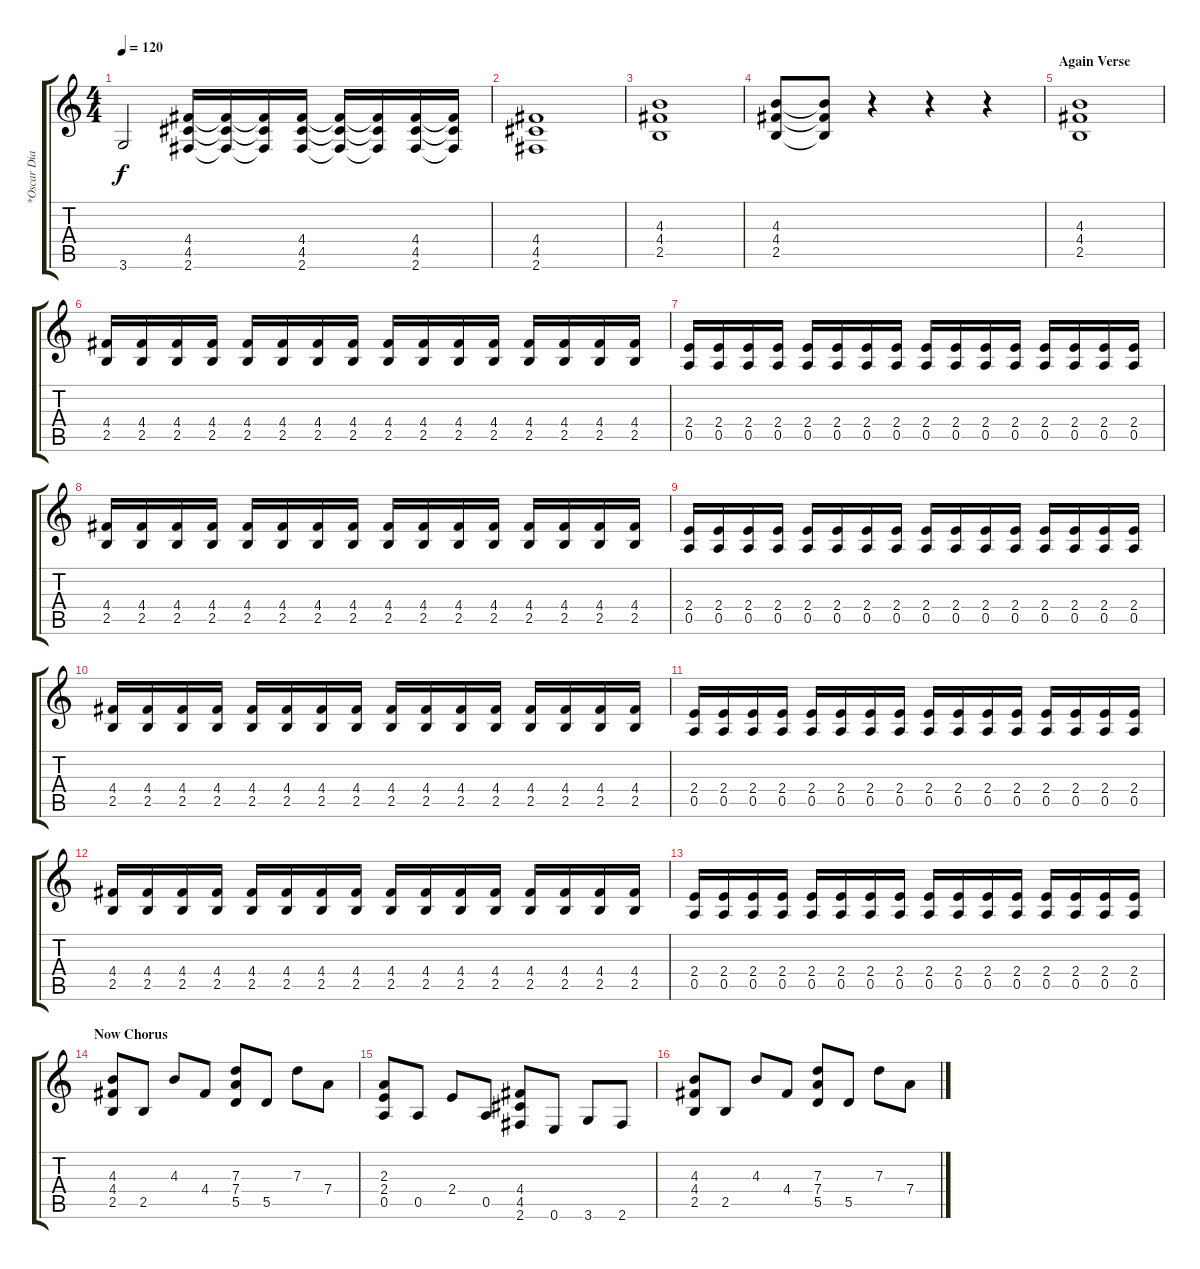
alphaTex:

\track ("*Oscar Diaz" "*Oscar Dia") {instrument distortionguitar}
\staff {score tabs}
\tuning (E4 B3 G3 D3 A2 E2) {hide}
\ts (4 4)
\tempo 120
\clef g2
\ks c
3.6.2{dy f} (4.4 4.5 2.6).16 (4.4{t} 4.5{t} 2.6{t}).16 (4.4{t} 4.5{t} 2.6{t}).16 (4.4 4.5 2.6).16 (4.4{t} 4.5{t} 2.6{t}).16 (4.4{t} 4.5{t} 2.6{t}).16 (4.4 4.5 2.6).16 (4.4{t} 4.5{t} 2.6{t}).16 |
(4.4 4.5 2.6).1 |
(4.3 4.4 2.5).1 |
(4.3 4.4 2.5).8 (4.3{t} 4.4{t} 2.5{t}).8 r.4 r.4 r.4 |
\section ("" "Again Verse")
(4.3 4.4 2.5).1 |
(4.4 2.5).16 (4.4 2.5).16 (4.4 2.5).16 (4.4 2.5).16 (4.4 2.5).16 (4.4 2.5).16 (4.4 2.5).16 (4.4 2.5).16 (4.4 2.5).16 (4.4 2.5).16 (4.4 2.5).16 (4.4 2.5).16 (4.4 2.5).16 (4.4 2.5).16 (4.4 2.5).16 (4.4 2.5).16 |
(2.4 0.5).16 (2.4 0.5).16 (2.4 0.5).16 (2.4 0.5).16 (2.4 0.5).16 (2.4 0.5).16 (2.4 0.5).16 (2.4 0.5).16 (2.4 0.5).16 (2.4 0.5).16 (2.4 0.5).16 (2.4 0.5).16 (2.4 0.5).16 (2.4 0.5).16 (2.4 0.5).16 (2.4 0.5).16 |
(4.4 2.5).16 (4.4 2.5).16 (4.4 2.5).16 (4.4 2.5).16 (4.4 2.5).16 (4.4 2.5).16 (4.4 2.5).16 (4.4 2.5).16 (4.4 2.5).16 (4.4 2.5).16 (4.4 2.5).16 (4.4 2.5).16 (4.4 2.5).16 (4.4 2.5).16 (4.4 2.5).16 (4.4 2.5).16 |
(2.4 0.5).16 (2.4 0.5).16 (2.4 0.5).16 (2.4 0.5).16 (2.4 0.5).16 (2.4 0.5).16 (2.4 0.5).16 (2.4 0.5).16 (2.4 0.5).16 (2.4 0.5).16 (2.4 0.5).16 (2.4 0.5).16 (2.4 0.5).16 (2.4 0.5).16 (2.4 0.5).16 (2.4 0.5).16 |
(4.4 2.5).16 (4.4 2.5).16 (4.4 2.5).16 (4.4 2.5).16 (4.4 2.5).16 (4.4 2.5).16 (4.4 2.5).16 (4.4 2.5).16 (4.4 2.5).16 (4.4 2.5).16 (4.4 2.5).16 (4.4 2.5).16 (4.4 2.5).16 (4.4 2.5).16 (4.4 2.5).16 (4.4 2.5).16 |
(2.4 0.5).16 (2.4 0.5).16 (2.4 0.5).16 (2.4 0.5).16 (2.4 0.5).16 (2.4 0.5).16 (2.4 0.5).16 (2.4 0.5).16 (2.4 0.5).16 (2.4 0.5).16 (2.4 0.5).16 (2.4 0.5).16 (2.4 0.5).16 (2.4 0.5).16 (2.4 0.5).16 (2.4 0.5).16 |
(4.4 2.5).16 (4.4 2.5).16 (4.4 2.5).16 (4.4 2.5).16 (4.4 2.5).16 (4.4 2.5).16 (4.4 2.5).16 (4.4 2.5).16 (4.4 2.5).16 (4.4 2.5).16 (4.4 2.5).16 (4.4 2.5).16 (4.4 2.5).16 (4.4 2.5).16 (4.4 2.5).16 (4.4 2.5).16 |
(2.4 0.5).16 (2.4 0.5).16 (2.4 0.5).16 (2.4 0.5).16 (2.4 0.5).16 (2.4 0.5).16 (2.4 0.5).16 (2.4 0.5).16 (2.4 0.5).16 (2.4 0.5).16 (2.4 0.5).16 (2.4 0.5).16 (2.4 0.5).16 (2.4 0.5).16 (2.4 0.5).16 (2.4 0.5).16 |
\section ("" "Now Chorus")
(4.3 4.4 2.5).8 2.5.8 4.3.8 4.4.8 (7.3 7.4 5.5).8 5.5.8 7.3.8 7.4.8 |
(2.3 2.4 0.5).8 0.5.8 2.4.8 0.5.8 (4.4 4.5 2.6).8 0.6.8 3.6.8 2.6.8 |
(4.3 4.4 2.5).8 2.5.8 4.3.8 4.4.8 (7.3 7.4 5.5).8 5.5.8 7.3.8 7.4.8
